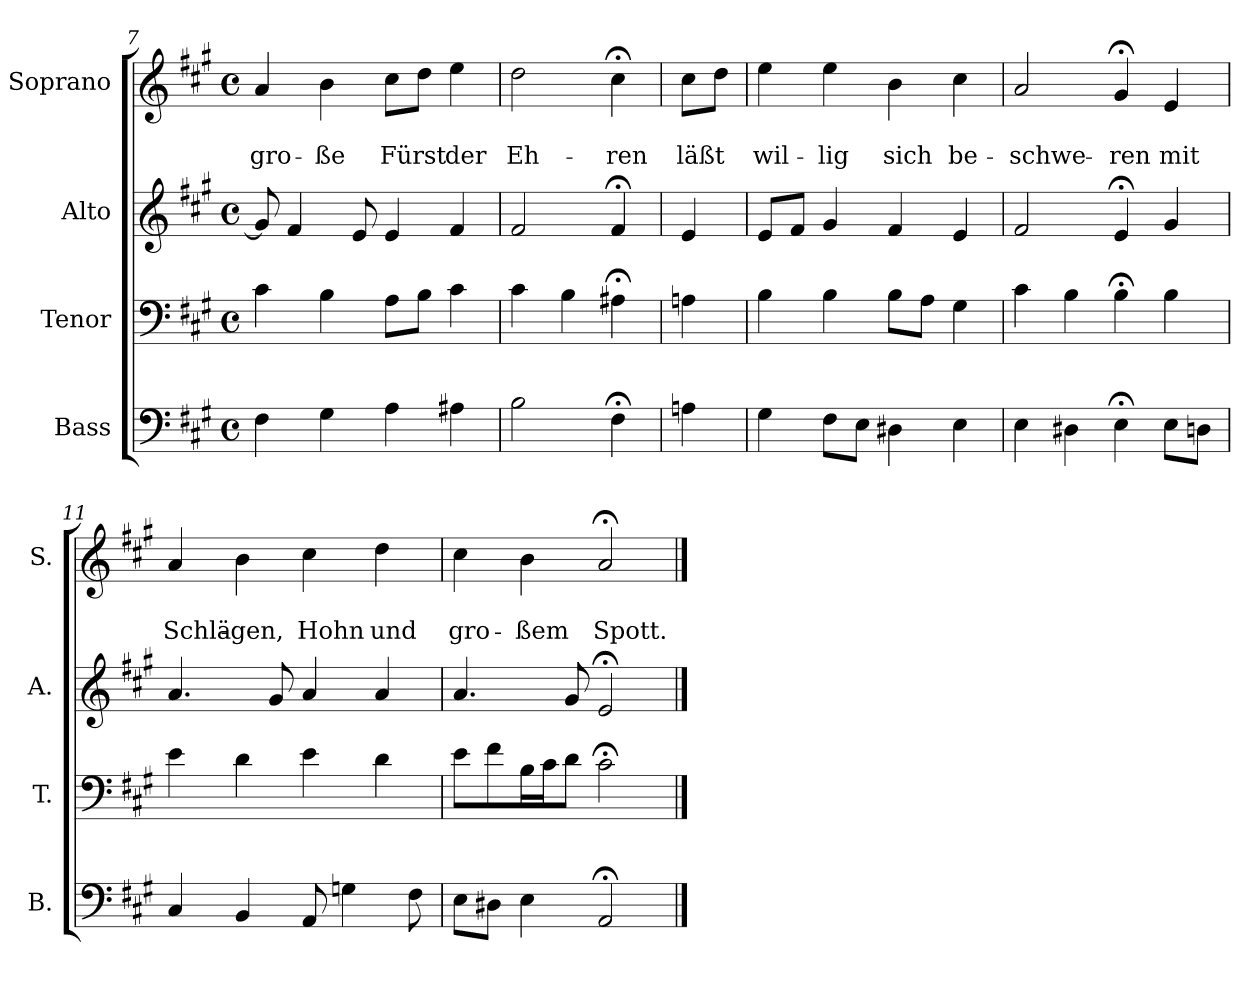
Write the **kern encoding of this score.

**kern	**kern	**kern	**kern	**text	**text
*part4	*part3	*part2	*part1	*part1	*part1
*staff4	*staff3	*staff2	*staff1	*staff1	*staff1
*I"Bass	*I"Tenor	*I"Alto	*I"Soprano	*	*
*I'B.	*I'T.	*I'A.	*I'S.	*	*
*clefF4	*clefF4	*clefG2	*clefG2	*	*
*k[f#c#g#]	*k[f#c#g#]	*k[f#c#g#]	*k[f#c#g#]	*	*
*A:	*A:	*A:	*A:	*	*
*M4/4	*M4/4	*M4/4	*M4/4	*	*
*met(c)	*met(c)	*met(c)	*met(c)	*	*
=7	=7	=7	=7	=7	=7
4F#\	4c#\	8g#/]	4a/	.	gro-
.	.	4f#/	.	.	.
4G#\	4B\	.	4b\	.	-ße
.	.	8e/	.	.	.
4A\	8A\L	4e/	8cc#\L	.	Fürst
.	8B\J	.	8dd\J	.	.
4A#X\	4c#\	4f#/	4ee\	.	der
=8	=8	=8	=8	=8	=8
2B\	4c#\	2f#/	2dd\	.	Eh-
.	4B\	.	.	.	.
4F#;<\	4A#X;<\	4f#;</	4cc#;<\	.	-ren
!!LO:PB:g=z
=8a	=8a	=8a	=8a	=8a	=8a
4An\	4An\	4e/	8cc#\L	.	läßt
.	.	.	8dd\J	.	.
=9	=9	=9	=9	=9	=9
4G#\	4B\	8e/L	4ee\	.	wil-
.	.	8f#/J	.	.	.
8F#\L	4B\	4g#/	4ee\	.	-lig
8E\J	.	.	.	.	.
4D#X\	8B\L	4f#/	4b\	.	sich
.	8A\J	.	.	.	.
4E\	4G#\	4e/	4cc#\	.	be-
=10	=10	=10	=10	=10	=10
4E\	4c#\	2f#/	2a/	.	-schwe-
4D#X\	4B\	.	.	.	.
4E;<\	4B;<\	4e;</	4g#;</	.	-ren
8E\L	4B\	4g#/	4e/	.	mit
8Dn\J	.	.	.	.	.
=11	=11	=11	=11	=11	=11
4C#/	4e\	4.a/	4a/	.	Schlä-
4BB/	4d\	.	4b\	.	-gen,
.	.	8g#/	.	.	.
8AA/	4e\	4a/	4cc#\	.	Hohn
4Gn\	.	.	.	.	.
.	4d\	4a/	4dd\	.	und
8F#\	.	.	.	.	.
=12	=12	=12	=12	=12	=12
8E\L	8e\L	4.a/	4cc#\	.	gro-
8D#X\J	8f#\	.	.	.	.
4E\	16B\L	.	4b\	.	-ßem
.	16c#\J	.	.	.	.
.	8d\J	8g#/	.	.	.
2AA;</	2c#;<\	2e;</	2a;</	.	Spott.
==	==	==	==	==	==
*-	*-	*-	*-	*-	*-
